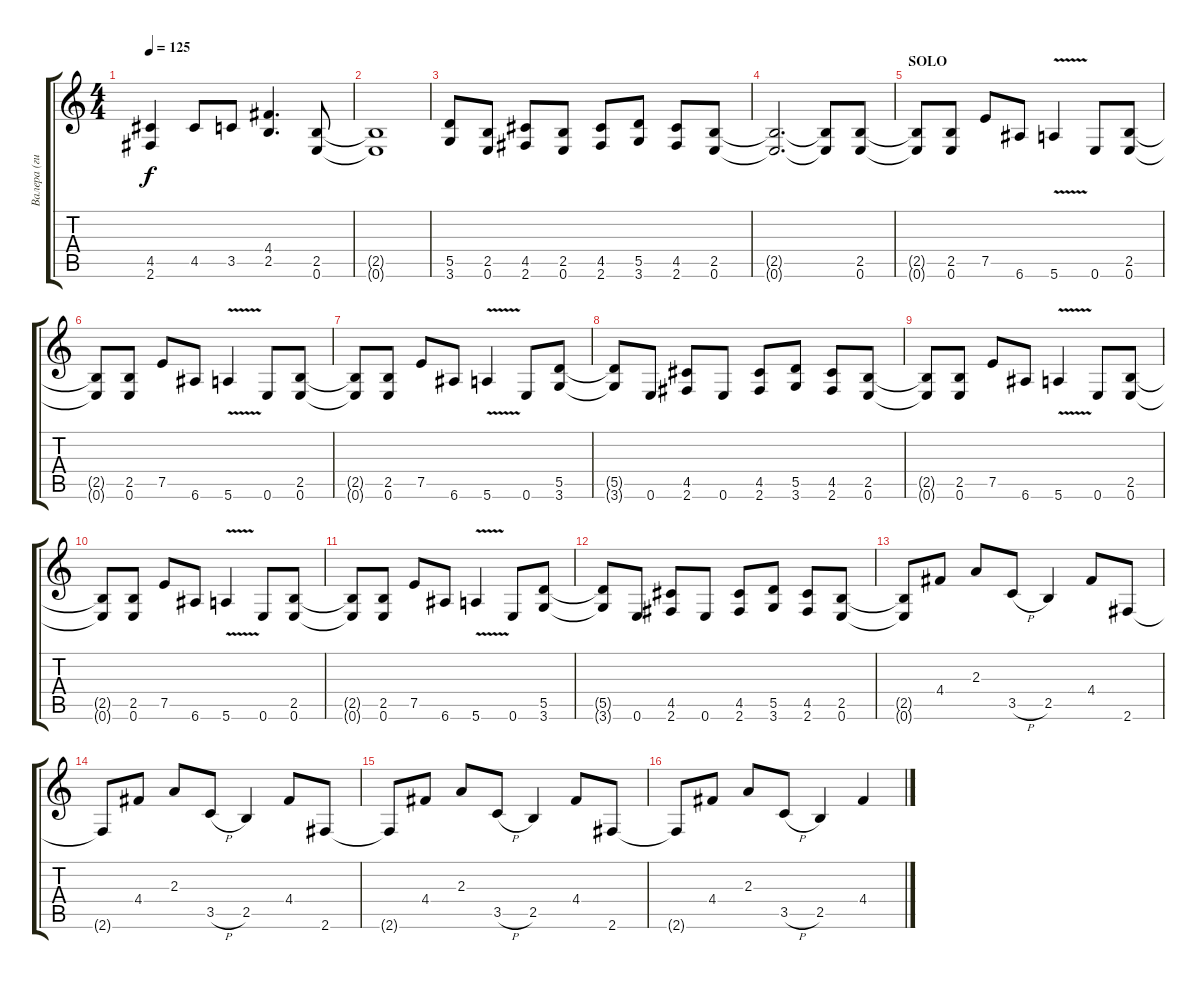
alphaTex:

\track ("Валера (гитара)" "Валера (ги") {instrument distortionguitar}
\staff {score tabs}
\tuning (E4 B3 G3 D3 A2 E2) {hide}
\ts (4 4)
\tempo 125
\clef g2
\ks c
(4.5 2.6).4{dy f} 4.5.8 3.5.8 (4.4 2.5).4{d} (2.5 0.6).8 |
(2.5{t} 0.6{t}).1 |
(5.5 3.6).8 (2.5 0.6).8 (4.5 2.6).8 (2.5 0.6).8 (4.5 2.6).8 (5.5 3.6).8 (4.5 2.6).8 (2.5 0.6).8 |
(2.5{t} 0.6{t}).2{d} (2.5{t} 0.6{t}).8 (2.5 0.6).8 |
\section ("" "SOLO")
(2.5{t} 0.6{t}).8 (2.5 0.6).8 7.5.8 6.6.8 5.6{v}.4 0.6.8 (2.5 0.6).8 |
(2.5{t} 0.6{t}).8 (2.5 0.6).8 7.5.8 6.6.8 5.6{v}.4 0.6.8 (2.5 0.6).8 |
(2.5{t} 0.6{t}).8 (2.5 0.6).8 7.5.8 6.6.8 5.6{v}.4 0.6.8 (5.5 3.6).8 |
(5.5{t} 3.6{t}).8 0.6.8 (4.5 2.6).8 0.6.8 (4.5 2.6).8 (5.5 3.6).8 (4.5 2.6).8 (2.5 0.6).8 |
(2.5{t} 0.6{t}).8 (2.5 0.6).8 7.5.8 6.6.8 5.6{v}.4 0.6.8 (2.5 0.6).8 |
(2.5{t} 0.6{t}).8 (2.5 0.6).8 7.5.8 6.6.8 5.6{v}.4 0.6.8 (2.5 0.6).8 |
(2.5{t} 0.6{t}).8 (2.5 0.6).8 7.5.8 6.6.8 5.6{v}.4 0.6.8 (5.5 3.6).8 |
(5.5{t} 3.6{t}).8 0.6.8 (4.5 2.6).8 0.6.8 (4.5 2.6).8 (5.5 3.6).8 (4.5 2.6).8 (2.5 0.6).8 |
(2.5{t} 0.6{t}).8 4.4.8 2.3.8 3.5{h}.8 2.5.4 4.4.8 2.6.8 |
2.6{t}.8 4.4.8 2.3.8 3.5{h}.8 2.5.4 4.4.8 2.6.8 |
2.6{t}.8 4.4.8 2.3.8 3.5{h}.8 2.5.4 4.4.8 2.6.8 |
2.6{t}.8 4.4.8 2.3.8 3.5{h}.8 2.5.4 4.4.4
